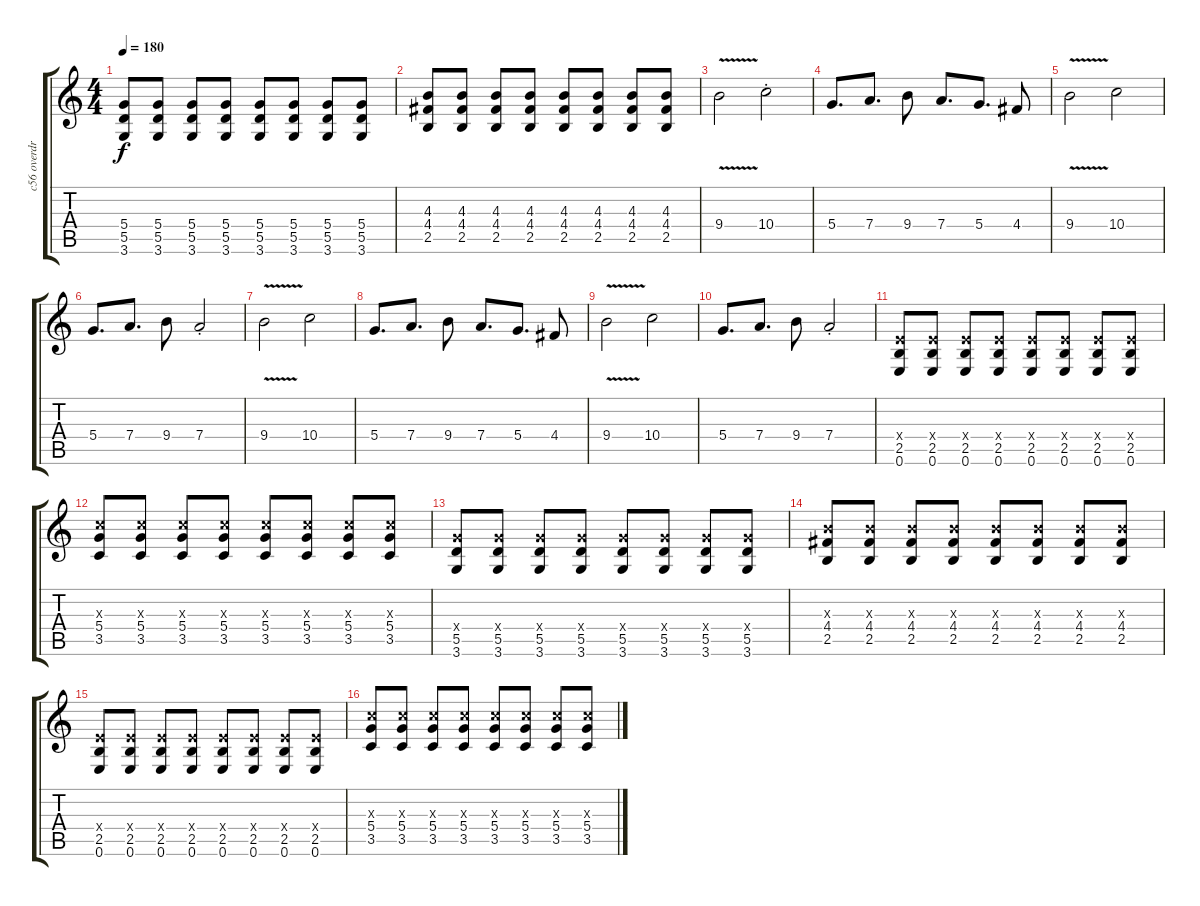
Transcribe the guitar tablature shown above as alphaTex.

\track ("c56 overdrive" "c56 overdr") {instrument distortionguitar}
\staff {score tabs}
\tuning (E4 B3 G3 D3 A2 E2) {hide}
\ts (4 4)
\tempo 180
\clef g2
\ks c
(5.4 5.5 3.6).8{dy f} (5.4 5.5 3.6).8 (5.4 5.5 3.6).8 (5.4 5.5 3.6).8 (5.4 5.5 3.6).8 (5.4 5.5 3.6).8 (5.4 5.5 3.6).8 (5.4 5.5 3.6).8 |
(4.3 4.4 2.5).8 (4.3 4.4 2.5).8 (4.3 4.4 2.5).8 (4.3 4.4 2.5).8 (4.3 4.4 2.5).8 (4.3 4.4 2.5).8 (4.3 4.4 2.5).8 (4.3 4.4 2.5).8 |
9.4{v}.2 10.4{st}.2 |
5.4.8{d} 7.4.8{d} 9.4.8 7.4.8{d} 5.4.8{d} 4.4.8 |
9.4{v}.2 10.4.2 |
5.4.8{d} 7.4.8{d} 9.4.8 7.4{st}.2 |
9.4{v}.2 10.4.2 |
5.4.8{d} 7.4.8{d} 9.4.8 7.4.8{d} 5.4.8{d} 4.4.8 |
9.4{v}.2 10.4.2 |
5.4.8{d} 7.4.8{d} 9.4.8 7.4{st}.2 |
(2.4{x} 2.5 0.6).8 (2.4{x} 2.5 0.6).8 (2.4{x} 2.5 0.6).8 (2.4{x} 2.5 0.6).8 (2.4{x} 2.5 0.6).8 (2.4{x} 2.5 0.6).8 (2.4{x} 2.5 0.6).8 (2.4{x} 2.5 0.6).8 |
(5.3{x} 5.4 3.5).8 (5.3{x} 5.4 3.5).8 (5.3{x} 5.4 3.5).8 (5.3{x} 5.4 3.5).8 (5.3{x} 5.4 3.5).8 (5.3{x} 5.4 3.5).8 (5.3{x} 5.4 3.5).8 (5.3{x} 5.4 3.5).8 |
(5.4{x} 5.5 3.6).8 (5.4{x} 5.5 3.6).8 (5.4{x} 5.5 3.6).8 (5.4{x} 5.5 3.6).8 (5.4{x} 5.5 3.6).8 (5.4{x} 5.5 3.6).8 (5.4{x} 5.5 3.6).8 (5.4{x} 5.5 3.6).8 |
(4.3{x} 4.4 2.5).8 (4.3{x} 4.4 2.5).8 (4.3{x} 4.4 2.5).8 (4.3{x} 4.4 2.5).8 (4.3{x} 4.4 2.5).8 (4.3{x} 4.4 2.5).8 (4.3{x} 4.4 2.5).8 (4.3{x} 4.4 2.5).8 |
(2.4{x} 2.5 0.6).8 (2.4{x} 2.5 0.6).8 (2.4{x} 2.5 0.6).8 (2.4{x} 2.5 0.6).8 (2.4{x} 2.5 0.6).8 (2.4{x} 2.5 0.6).8 (2.4{x} 2.5 0.6).8 (2.4{x} 2.5 0.6).8 |
(5.3{x} 5.4 3.5).8 (5.3{x} 5.4 3.5).8 (5.3{x} 5.4 3.5).8 (5.3{x} 5.4 3.5).8 (5.3{x} 5.4 3.5).8 (5.3{x} 5.4 3.5).8 (5.3{x} 5.4 3.5).8 (5.3{x} 5.4 3.5).8
